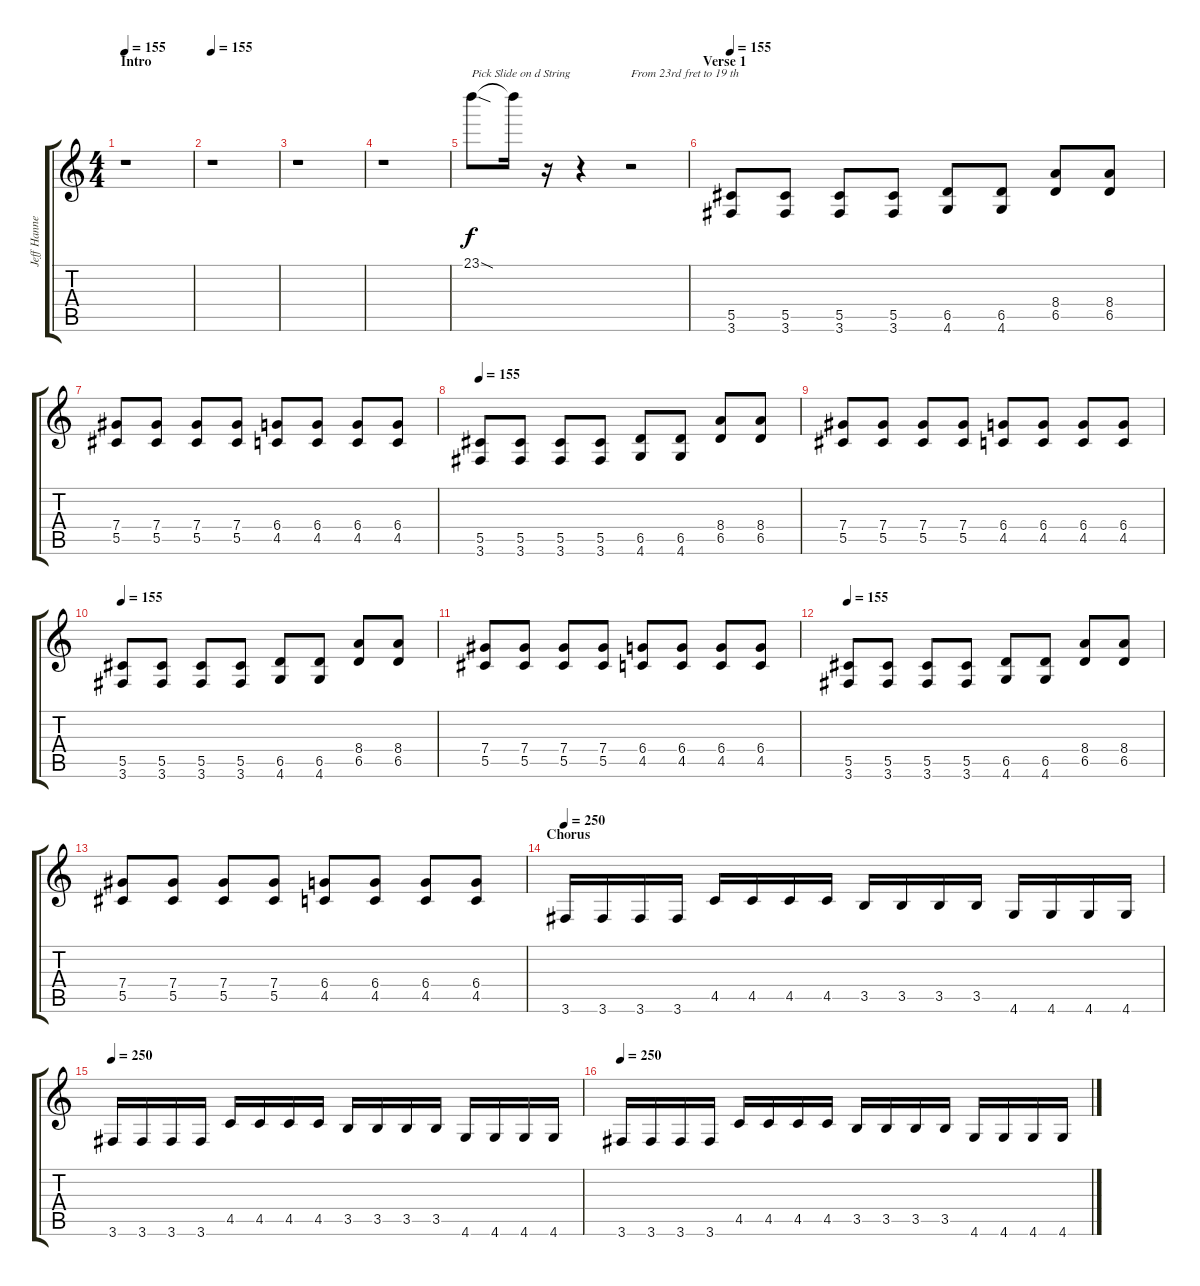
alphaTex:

\track ("Jeff Hanneman" "Jeff Hanne") {instrument distortionguitar}
\staff {score tabs}
\tuning (Eb4 Bb3 Gb3 Db3 Ab2 Eb2) {hide}
\ts (4 4)
\section ("" "Intro")
\tempo 155
\clef g2
\ks c
r.1{dy f instrument distortionguitar} |
\tempo 155
r.1 |
r.1 |
r.1 |
23.1{sod}.8{txt "Pick Slide on d String"} 23.1{t}.16 r.16 r.4 r.2{txt "From 23rd fret to 19 th"} |
\section ("" "Verse 1")
\tempo 155
(5.5 3.6).8 (5.5 3.6).8 (5.5 3.6).8 (5.5 3.6).8 (6.5 4.6).8 (6.5 4.6).8 (8.4 6.5).8 (8.4 6.5).8 |
(7.4 5.5).8 (7.4 5.5).8 (7.4 5.5).8 (7.4 5.5).8 (6.4 4.5).8 (6.4 4.5).8 (6.4 4.5).8 (6.4 4.5).8 |
\tempo 155
(5.5 3.6).8 (5.5 3.6).8 (5.5 3.6).8 (5.5 3.6).8 (6.5 4.6).8 (6.5 4.6).8 (8.4 6.5).8 (8.4 6.5).8 |
(7.4 5.5).8 (7.4 5.5).8 (7.4 5.5).8 (7.4 5.5).8 (6.4 4.5).8 (6.4 4.5).8 (6.4 4.5).8 (6.4 4.5).8 |
\tempo 155
(5.5 3.6).8 (5.5 3.6).8 (5.5 3.6).8 (5.5 3.6).8 (6.5 4.6).8 (6.5 4.6).8 (8.4 6.5).8 (8.4 6.5).8 |
(7.4 5.5).8 (7.4 5.5).8 (7.4 5.5).8 (7.4 5.5).8 (6.4 4.5).8 (6.4 4.5).8 (6.4 4.5).8 (6.4 4.5).8 |
\tempo 155
(5.5 3.6).8 (5.5 3.6).8 (5.5 3.6).8 (5.5 3.6).8 (6.5 4.6).8 (6.5 4.6).8 (8.4 6.5).8 (8.4 6.5).8 |
(7.4 5.5).8 (7.4 5.5).8 (7.4 5.5).8 (7.4 5.5).8 (6.4 4.5).8 (6.4 4.5).8 (6.4 4.5).8 (6.4 4.5).8 |
\section ("" "Chorus")
\tempo 250
3.6.16 3.6.16 3.6.16 3.6.16 4.5.16 4.5.16 4.5.16 4.5.16 3.5.16 3.5.16 3.5.16 3.5.16 4.6.16 4.6.16 4.6.16 4.6.16 |
\tempo 250
3.6.16 3.6.16 3.6.16 3.6.16 4.5.16 4.5.16 4.5.16 4.5.16 3.5.16 3.5.16 3.5.16 3.5.16 4.6.16 4.6.16 4.6.16 4.6.16 |
\tempo 250
3.6.16 3.6.16 3.6.16 3.6.16 4.5.16 4.5.16 4.5.16 4.5.16 3.5.16 3.5.16 3.5.16 3.5.16 4.6.16 4.6.16 4.6.16 4.6.16
